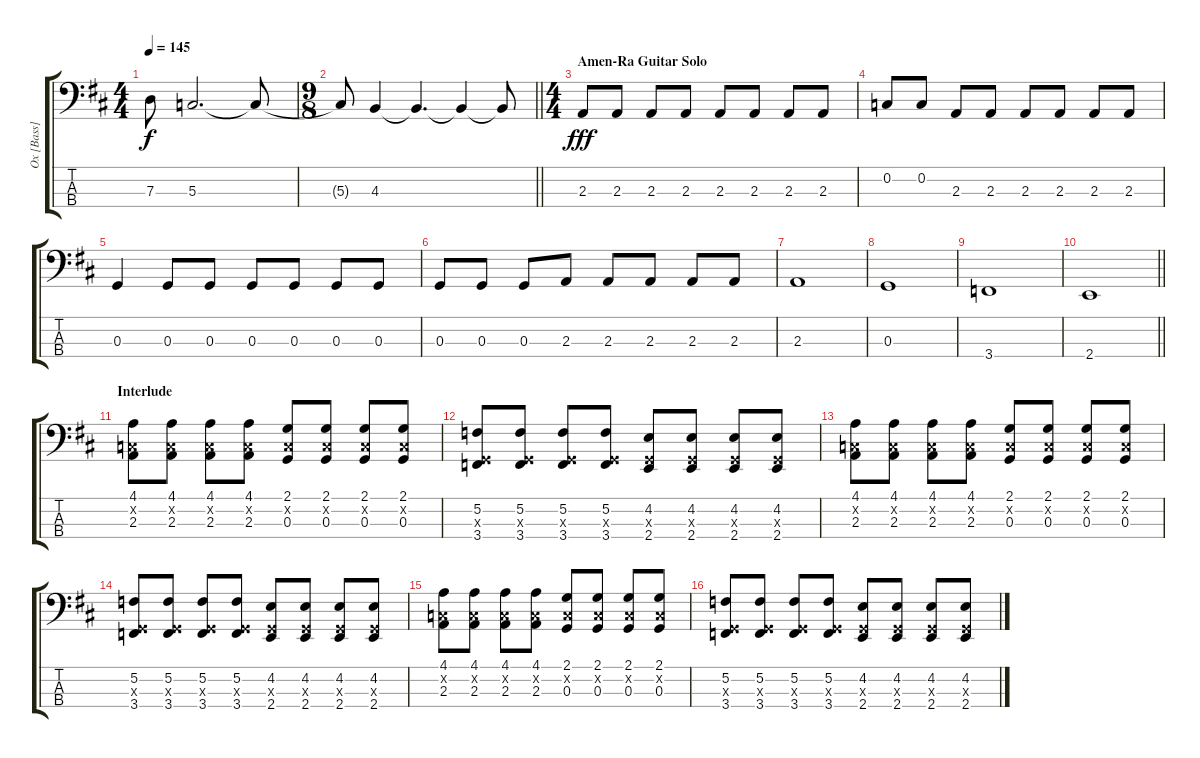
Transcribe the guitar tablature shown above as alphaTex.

\track ("Ox [Bass]" "Ox [Bass]") {instrument electricbasspick}
\staff {score tabs}
\tuning (F2 C2 G1 D1) {hide}
\ts (4 4)
\tempo 145
\clef f4
\ks d
7.3{t}.8{dy f} 5.3.2{d} 5.3{t}.8 |
\ts (9 8)
\barLineRight lightlight
5.3{t}.8 4.3.4 4.3{t}.4{d} 4.3{t}.4 4.3{t}.8 |
\ts (4 4)
\section ("" "Amen-Ra Guitar Solo")
2.3.8{dy fff} 2.3.8 2.3.8 2.3.8 2.3.8 2.3.8 2.3.8 2.3.8 |
0.2.8 0.2.8 2.3.8 2.3.8 2.3.8 2.3.8 2.3.8 2.3.8 |
0.3.4 0.3.8 0.3.8 0.3.8 0.3.8 0.3.8 0.3.8 |
0.3.8 0.3.8 0.3.8 2.3.8 2.3.8 2.3.8 2.3.8 2.3.8 |
2.3.1 |
0.3.1 |
3.4.1 |
\barLineRight lightlight
2.4.1 |
\section ("" "Interlude")
(4.1 0.2{x} 2.3).8 (4.1 0.2{x} 2.3).8 (4.1 0.2{x} 2.3).8 (4.1 0.2{x} 2.3).8 (2.1 0.2{x} 0.3).8 (2.1 0.2{x} 0.3).8 (2.1 0.2{x} 0.3).8 (2.1 0.2{x} 0.3).8 |
(5.2 0.3{x} 3.4).8 (5.2 0.3{x} 3.4).8 (5.2 0.3{x} 3.4).8 (5.2 0.3{x} 3.4).8 (4.2 0.3{x} 2.4).8 (4.2 0.3{x} 2.4).8 (4.2 0.3{x} 2.4).8 (4.2 0.3{x} 2.4).8 |
(4.1 0.2{x} 2.3).8 (4.1 0.2{x} 2.3).8 (4.1 0.2{x} 2.3).8 (4.1 0.2{x} 2.3).8 (2.1 0.2{x} 0.3).8 (2.1 0.2{x} 0.3).8 (2.1 0.2{x} 0.3).8 (2.1 0.2{x} 0.3).8 |
(5.2 0.3{x} 3.4).8 (5.2 0.3{x} 3.4).8 (5.2 0.3{x} 3.4).8 (5.2 0.3{x} 3.4).8 (4.2 0.3{x} 2.4).8 (4.2 0.3{x} 2.4).8 (4.2 0.3{x} 2.4).8 (4.2 0.3{x} 2.4).8 |
(4.1 0.2{x} 2.3).8 (4.1 0.2{x} 2.3).8 (4.1 0.2{x} 2.3).8 (4.1 0.2{x} 2.3).8 (2.1 0.2{x} 0.3).8 (2.1 0.2{x} 0.3).8 (2.1 0.2{x} 0.3).8 (2.1 0.2{x} 0.3).8 |
(5.2 0.3{x} 3.4).8 (5.2 0.3{x} 3.4).8 (5.2 0.3{x} 3.4).8 (5.2 0.3{x} 3.4).8 (4.2 0.3{x} 2.4).8 (4.2 0.3{x} 2.4).8 (4.2 0.3{x} 2.4).8 (4.2 0.3{x} 2.4).8
